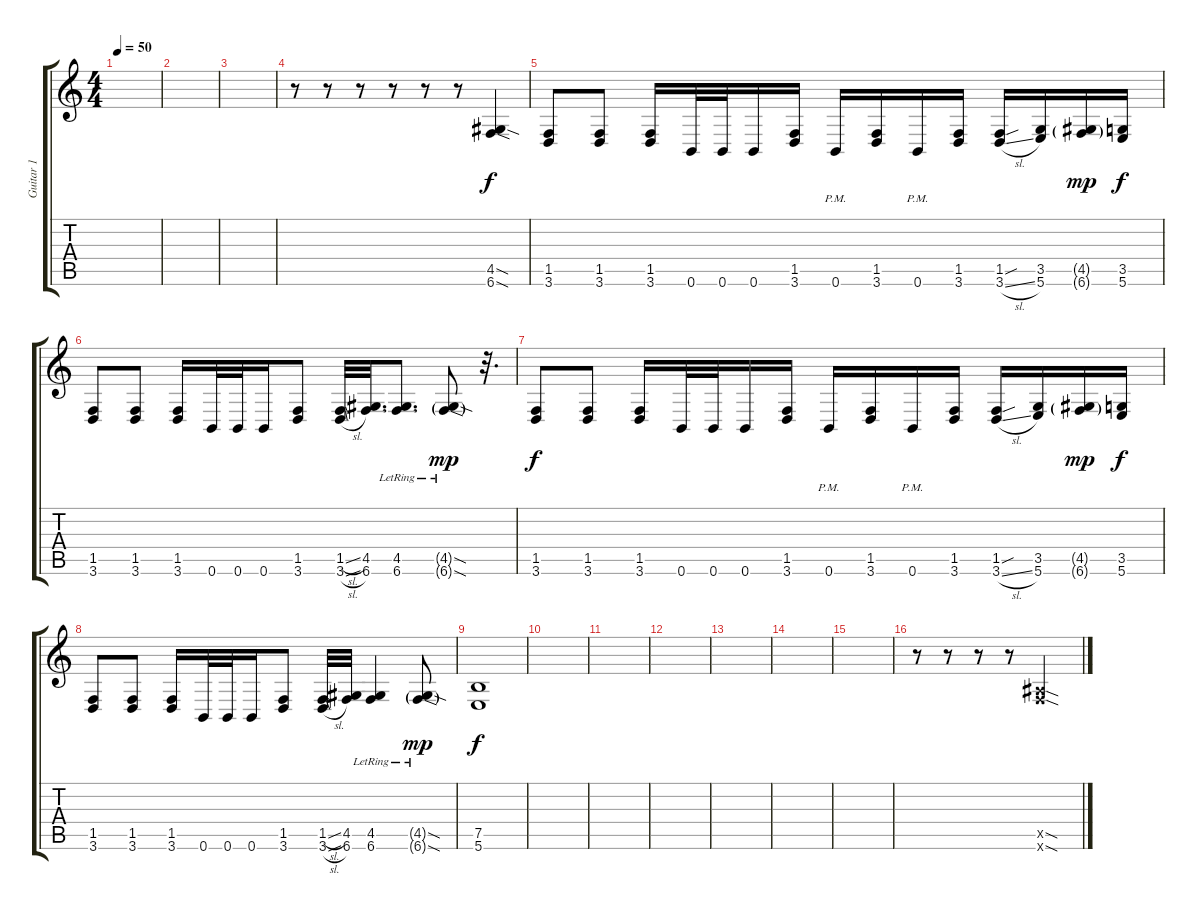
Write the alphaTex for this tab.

\track ("Guitar 1" "Guitar 1") {instrument overdrivenguitar}
\staff {score tabs}
\tuning (B3 Gb3 D3 A2 E2 B1) {hide}
\ts (4 4)
\tempo 50
\clef g2
\ks c
|
|
|
r.8 r.8 r.8 r.8 r.8 r.8 (4.5{sod} 6.6{sod}).4 |
(1.5 3.6).8 (1.5 3.6).8 (1.5 3.6).16 0.6.32 0.6.32 0.6.16 (1.5 3.6).16 0.6{pm}.16 (1.5 3.6).16 0.6{pm}.16 (1.5 3.6).16 (1.5{sou} 3.6{sl}).16 (3.5 5.6).16 (4.5{g} 6.6{g}).16{dy mp} (3.5 5.6).16{dy f} |
(1.5 3.6).8 (1.5 3.6).8 (1.5 3.6).16 0.6.32 0.6.32 0.6.16 (1.5 3.6).8 (1.5{sl} 3.6{sl}).32 (4.5 6.6).32{d} (4.5{lr} 6.6).8{d} (4.5{sod g lr} 6.6{sod g}).8{dy mp} r.32{d} |
(1.5 3.6).8{dy f} (1.5 3.6).8 (1.5 3.6).16 0.6.32 0.6.32 0.6.16 (1.5 3.6).16 0.6{pm}.16 (1.5 3.6).16 0.6{pm}.16 (1.5 3.6).16 (1.5{sou} 3.6{sl}).16 (3.5 5.6).16 (4.5{g} 6.6{g}).16{dy mp} (3.5 5.6).16{dy f} |
(1.5 3.6).8 (1.5 3.6).8 (1.5 3.6).16 0.6.32 0.6.32 0.6.16 (1.5 3.6).8 (1.5{sl} 3.6{sl}).32 (4.5 6.6).32 (4.5{lr} 6.6).4 (4.5{sod g lr} 6.6{sod g}).8{dy mp} |
(7.5 5.6).1{dy f} |
|
|
|
|
|
|
r.8 r.8 r.8 r.8 (6.5{sod x} 6.6{sod x}).2
